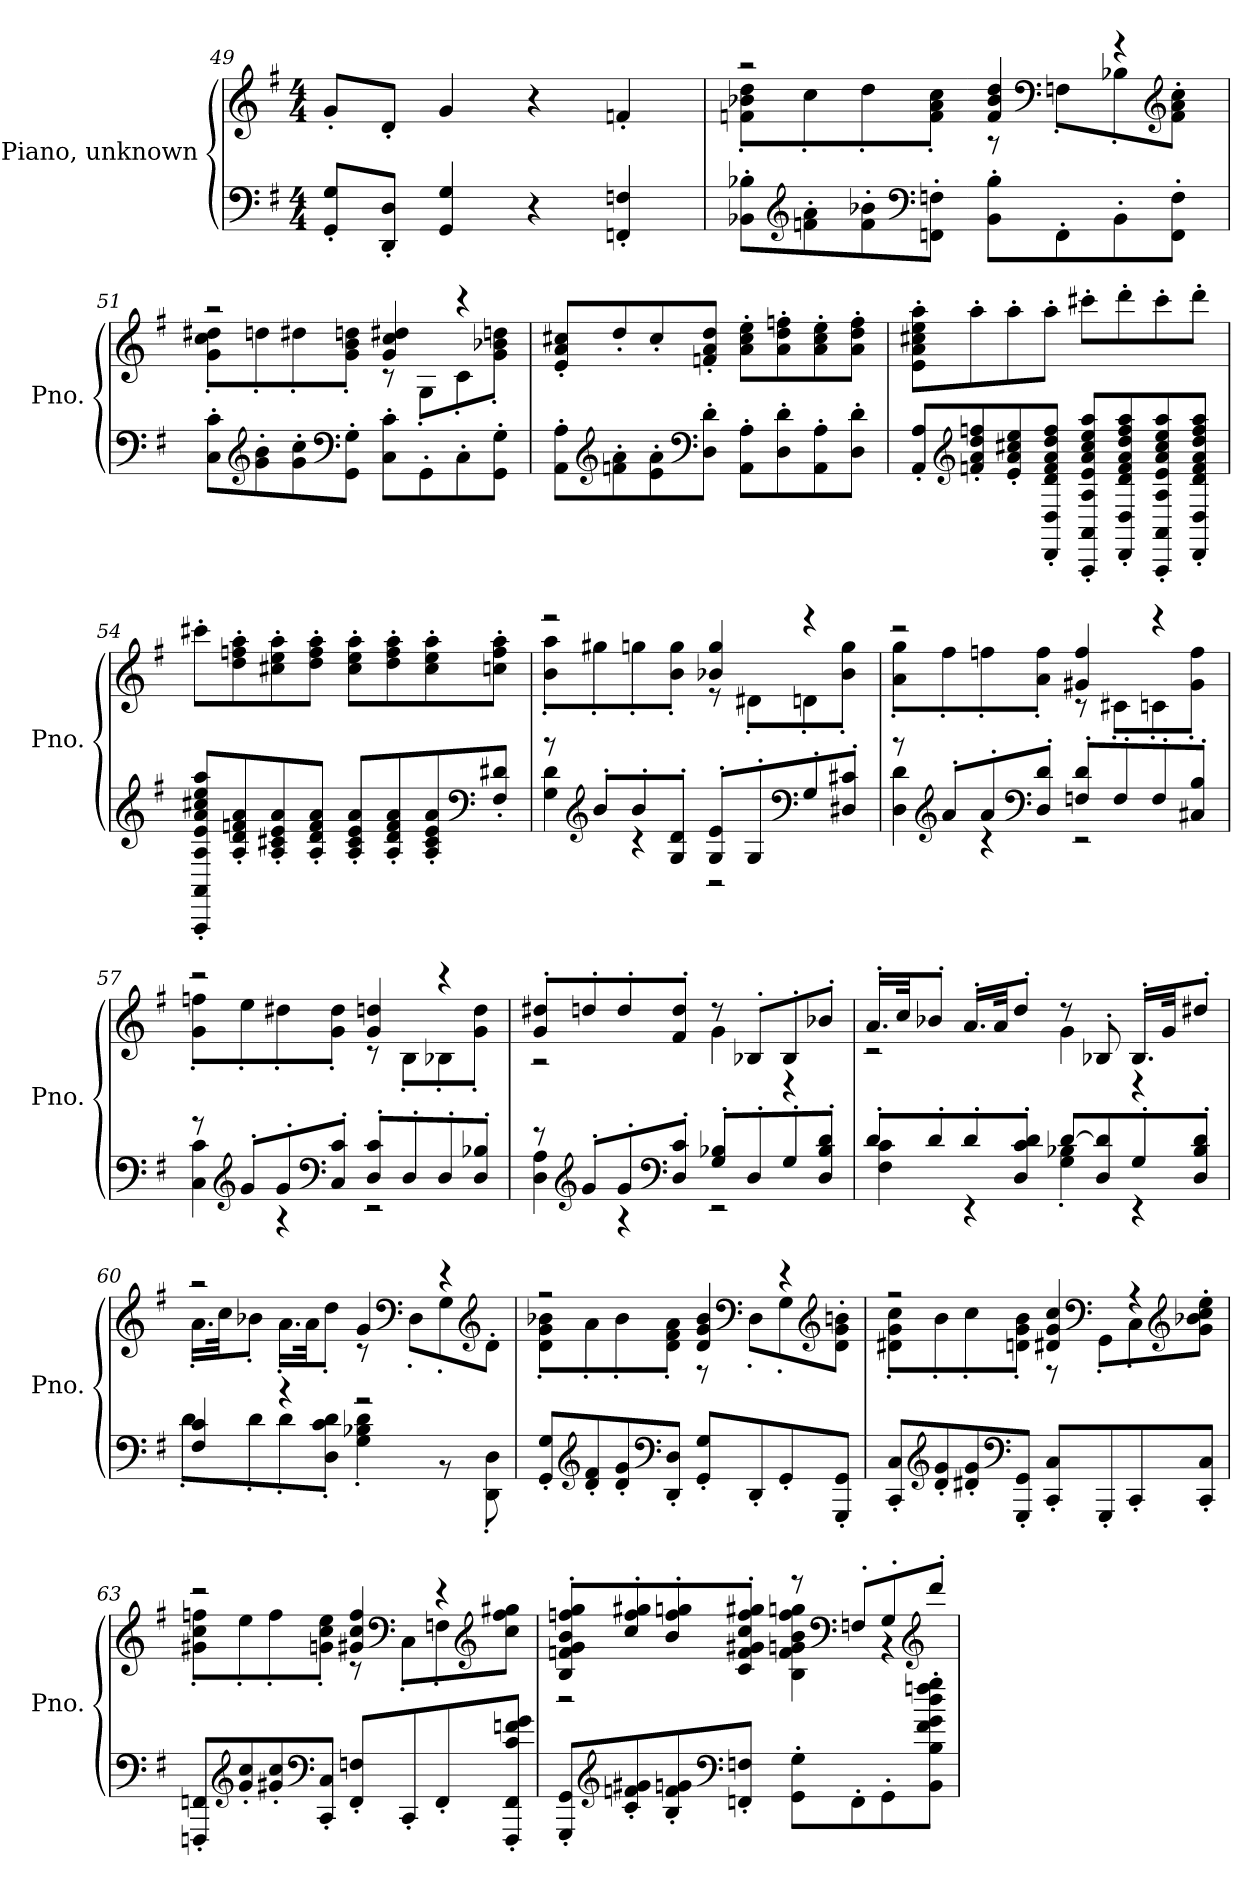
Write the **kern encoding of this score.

**kern	**kern
*part1	*part1
*staff2	*staff1
*I"Piano, unknown	*
*I'Pno.	*
*clefF4	*clefG2
*k[f#]	*k[f#]
*M4/4	*M4/4
=49	=49
8GG/' 8G/'L	8g'/L
8DD/' 8D/'J	8d'/J
4GG/ 4G/	4g/
4r	4r
4FFn/' 4Fn/'	4fn'/
!!LO:LB:g=z
=50	=50
*	*^
8BB-X\' 8B-X\'L	2r	8fn\' 8b-X\' 8dd\'L
*clefG2	*	*
8fn\' 8a\'	.	8cc'\
8f\' 8b-X\'	.	8dd'\
*clefF4	*	*
8FFn\' 8Fn\'J	.	8f\' 8a\' 8cc\'J
8BB-\' 8B-\'L	4f/ 4b-/ 4dd/	8r
*	*clefF4	*
8FF'\	.	8Fn'\L
8BB-'\	4r	8B-X'\
*	*clefG2	*
8FF\' 8F\'J	.	8f\' 8a\' 8cc\'J
=51	=51	=51
8C\' 8c\'L	2r	8g\' 8cc\' 8dd#X\'L
*clefG2	*	*
8g\' 8b\'	.	8ddn'\
8g\' 8cc\'	.	8dd#X'\
*clefF4	*	*
8GG\' 8G\'J	.	8g\' 8b\' 8ddn\'J
8C\' 8c\'L	4g/ 4cc/ 4dd#X/	8r
8GG'\	.	8G'\L
8C'\	4r	8c'\
8GG\' 8G\'J	.	8g\' 8b-X\' 8ddn\'J
*	*v	*v
!!LO:PB:g=z
=52	=52
8AA\' 8A\'L	8e/' 8a/' 8cc#X/'L
*clefG2	*
8fn\' 8a\'	8dd'/
8e\' 8a\'	8cc#'/
*clefF4	*
8D\' 8d\'J	8fn/' 8a/' 8dd/'J
8AA\' 8A\'L	8a\' 8cc#\' 8ee\'L
8D\' 8d\'	8a\' 8dd\' 8ffn\'
8AA\' 8A\'	8a\' 8cc#\' 8ee\'
8D\' 8d\'J	8a\' 8dd\' 8ff\'J
=53	=53
8AA/' 8A/'L	8e\' 8a\' 8cc#X\' 8ee\' 8aa\'L
*clefG2	*
8fn/' 8a/' 8dd/' 8ffn/'	8aa'\
8e/' 8a/' 8cc#X/' 8ee/'	8aa'\
8DD/' 8D/' 8d/' 8f/' 8a/' 8dd/' 8ff/'J	8aa'\J
8AAA/' 8AA/' 8A/' 8e/' 8a/' 8cc#/' 8ee/' 8aa/'L	8ccc#X'\L
8DD/' 8D/' 8d/' 8f/' 8a/' 8dd/' 8ff/' 8aa/'	8ddd'\
8AAA/' 8AA/' 8A/' 8e/' 8a/' 8cc#/' 8ee/' 8aa/'	8ccc#'\
8DD/' 8D/' 8d/' 8f/' 8a/' 8dd/' 8ff/' 8aa/'J	8ddd'\J
=54	=54
8AAA/' 8AA/' 8A/' 8e/' 8a/' 8cc#X/' 8ee/' 8aa/'L	8ccc#X'\L
8A/' 8d/' 8fn/' 8a/'	8dd\' 8ffn\' 8aa\'
8A/' 8c#X/' 8e/' 8a/'	8cc#X\' 8ee\' 8aa\'
8A/' 8d/' 8f/' 8a/'J	8dd\' 8ff\' 8aa\'J
8A/' 8c#/' 8e/' 8a/'L	8cc#\' 8ee\' 8aa\'L
8A/' 8d/' 8f/' 8a/'	8dd\' 8ff\' 8aa\'
8A/' 8c#/' 8e/' 8a/'	8cc#\' 8ee\' 8aa\'
*clefF4	*
8F#/' 8d#X/'J	8ccn\' 8ff\' 8aa\'J
!!LO:LB:g=z
=55	=55
*^	*^
8r	4G\ 4d\	2r	8b\' 8aa\'L
*clefG2	*	*	*
8b'/L	.	.	8gg#X'\
8b'/	4r	.	8ggn'\
8G/' 8d/'J	.	.	8b\' 8gg\'J
8G/' 8e/'L	2r	4b-X/ 4gg/	8r
8G'/	.	.	8d#X'\L
*clefF4	*	*	*
8G'/	.	4r	8dn'\
8D#X/' 8c#X/'J	.	.	8b-\' 8gg\'J
=56	=56	=56	=56
8r	4D\ 4d\	2r	8a\' 8gg\'L
*clefG2	*	*	*
8a'/L	.	.	8ff#'\
8a'/	4r	.	8ffn'\
*clefF4	*	*	*
8D/' 8d/'J	.	.	8a\' 8ff\'J
8Fn/' 8d/'L	2r	4g#X/ 4ff/	8r
8F'/	.	.	8c#X'\L
8F'/	.	4r	8cn'\
8C#X/' 8B/'J	.	.	8g#\' 8ff\'J
!!LO:LB:g=z	!!
=57	=57	=57	=57
8r	4C\ 4c\	2r	8g\' 8ffn\'L
*clefG2	*	*	*
8g'/L	.	.	8ee'\
8g'/	4r	.	8dd#X'\
*clefF4	*	*	*
8C/' 8c/'J	.	.	8g\' 8dd#\'J
8D/' 8c/'L	2r	4g/ 4ddn/	8r
8D'/	.	.	8B'\L
8D'/	.	4r	8B-X'\
8D/' 8B-X/'J	.	.	8g\' 8dd\'J
=58	=58	=58	=58
8r	4D\ 4A\	8g/' 8dd#X/'L	2r
*clefG2	*	*	*
8g'/L	.	8ddn'/	.
8g'/	4r	8dd'/	.
*clefF4	*	*	*
8D/' 8c/'J	.	8f#/' 8dd/'J	.
8G/' 8B-X/'L	2r	8r	4g\
8D'/	.	8B-X'/L	.
8G'/	.	8B-'/	4r
8D/' 8B-/' 8d/'J	.	8b-X'/J	.
!!LO:LB:g=z	!!
=59	=59	=59	=59
8d'/L	4F#\ 4c\	16.a'/LL	2r
.	.	32cc/JK	.
8d'/	.	8b-X'/J	.
8d'/	4r	16.a'/LL	.
.	.	32a/JK	.
8D/' 8c/' 8d/'J	.	8dd'/J	.
[8d/L	4G\' 4B-X\'	8r	4g\
8D/ 8d/]	.	8B-X'/	.
8G'/	4r	16.B-'/LL	4r
.	.	32g/JK	.
8D/' 8B-/' 8d/'J	.	8dd#X'/J	.
=60	=60	=60	=60
4F#/ 4c/	8d'\L	2r	16.a'\LL
.	.	.	32cc\JK
.	8d'\	.	8b-X'\J
4r	8d'\	.	16.a'\LL
.	.	.	32a\JK
.	8D\' 8c\' 8d\'J	.	8dd'\J
2r	4G\' 4B-X\' 4d\'	4g/	8r
*	*	*clefF4	*
.	.	.	8D'\L
.	8r	4r	8G'\
*	*	*clefG2	*
.	8DD\' 8D\'	.	8d'\J
*v	*v	*	*
!!LO:LB:g=z	!!
=61	=61	=61
8GG/' 8G/'L	2r	8d\' 8g\' 8b-X\'L
*clefG2	*	*
8d/' 8f#/'	.	8a'\
8d/' 8g/'	.	8b-'\
*clefF4	*	*
8DD/' 8D/'J	.	8d\' 8f#\' 8a\'J
8GG/' 8G/'L	4d/ 4g/ 4b-/	8r
*	*clefF4	*
8DD'/	.	8D'\L
8GG'/	4r	8G'\
*	*clefG2	*
8GGG/' 8GG/'J	.	8d\' 8g\' 8bn\'J
=62	=62	=62
8CC/' 8C/'L	2r	8d#X\' 8g\' 8cc\'L
*clefG2	*	*
8d/' 8g/'	.	8b'\
8d#X/' 8g/'	.	8cc'\
*clefF4	*	*
8GGG/' 8GG/'J	.	8dn\' 8g\' 8b\'J
8CC/' 8C/'L	4d#X/ 4g/ 4cc/	8r
*	*clefF4	*
8GGG'/	.	8GG'\L
8CC'/	4r	8C'\
*	*clefG2	*
8CC/' 8C/'J	.	8g\' 8b-X\' 8cc\' 8ee\'J
!!LO:LB:g=z	!!
=63	=63	=63
8FFFn/' 8FFn/'L	2r	8g#X\' 8cc\' 8ffn\'L
*clefG2	*	*
8g/' 8cc/'	.	8ee'\
8g#X/' 8cc/'	.	8ff'\
*clefF4	*	*
8CC/' 8C/'J	.	8gn\' 8cc\' 8ee\'J
8FF/' 8Fn/'L	4g#X/ 4cc/ 4ff/	8r
*	*clefF4	*
8CC'/	.	8C'\L
8FF'/	4r	8Fn'\
*	*clefG2	*
8FFF/' 8FF/' 8c/' 8fn/' 8g#/'J	.	8cc\ 8ff\ 8gg#X\J
=64	=64	=64
8GGG/' 8GG/'L	8B/' 8fn/' 8g/' 8b/' 8ffn/' 8gg/'L	2r
*clefG2	*	*
8c/' 8fn/' 8g#X/'	8cc/' 8ff/' 8gg#X/'	.
8B/' 8f/' 8gn/'	8b/' 8ff/' 8ggn/'	.
*clefF4	*	*
8FFn/' 8Fn/'J	8c/' 8f/' 8g#X/' 8cc/' 8ff/' 8gg#X/'J	.
8GG\' 8G\'L	8r	4B\ 4f\ 4gn\ 4b\ 4ff\ 4ggn\
*	*clefF4	*
8FF'\	8Fn'/L	.
8GG'\	8G'/	4r
*	*clefG2	*
8BB\' 8B\' 8f\' 8g\' 8dd\' 8ffn\' 8gg\'J	8ddd'/J	.
*	*v	*v
=	=
*-	*-
